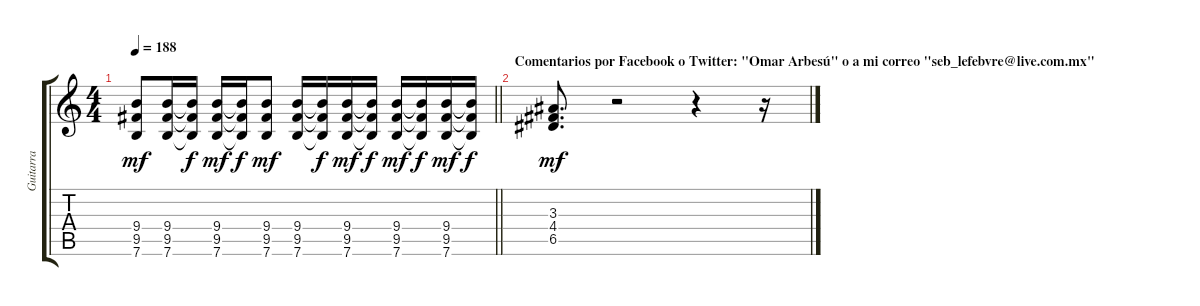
\track ("Guitarra " "Guitarra ") {instrument overdrivenguitar}
\staff {score tabs}
\tuning (E4 B3 G3 D3 A2 E2) {hide}
\ts (4 4)
\tempo 188
\clef g2
\barLineRight lightlight
\ks c
(9.4 9.5 7.6).8{dy mf} (9.4 9.5 7.6).16 (9.4{t} 9.5{t} 7.6{t}).16{dy f} (9.4 9.5 7.6).16{dy mf} (9.4{t} 9.5{t} 7.6{t}).16{dy f} (9.4 9.5 7.6).8{dy mf} (9.4 9.5 7.6).16 (9.4{t} 9.5{t} 7.6{t}).16{dy f} (9.4 9.5 7.6).16{dy mf} (9.4{t} 9.5{t} 7.6{t}).16{dy f} (9.4 9.5 7.6).16{dy mf} (9.4{t} 9.5{t} 7.6{t}).16{dy f} (9.4 9.5 7.6).16{dy mf} (9.4{t} 9.5{t} 7.6{t}).16{dy f} |
\section ("" "Comentarios por Facebook o Twitter: \"Omar Arbesú\" o a mi correo \"seb_lefebvre@live.com.mx\"")
(3.3 4.4 6.5).8{d dy mf} r.2 r.4 r.16
